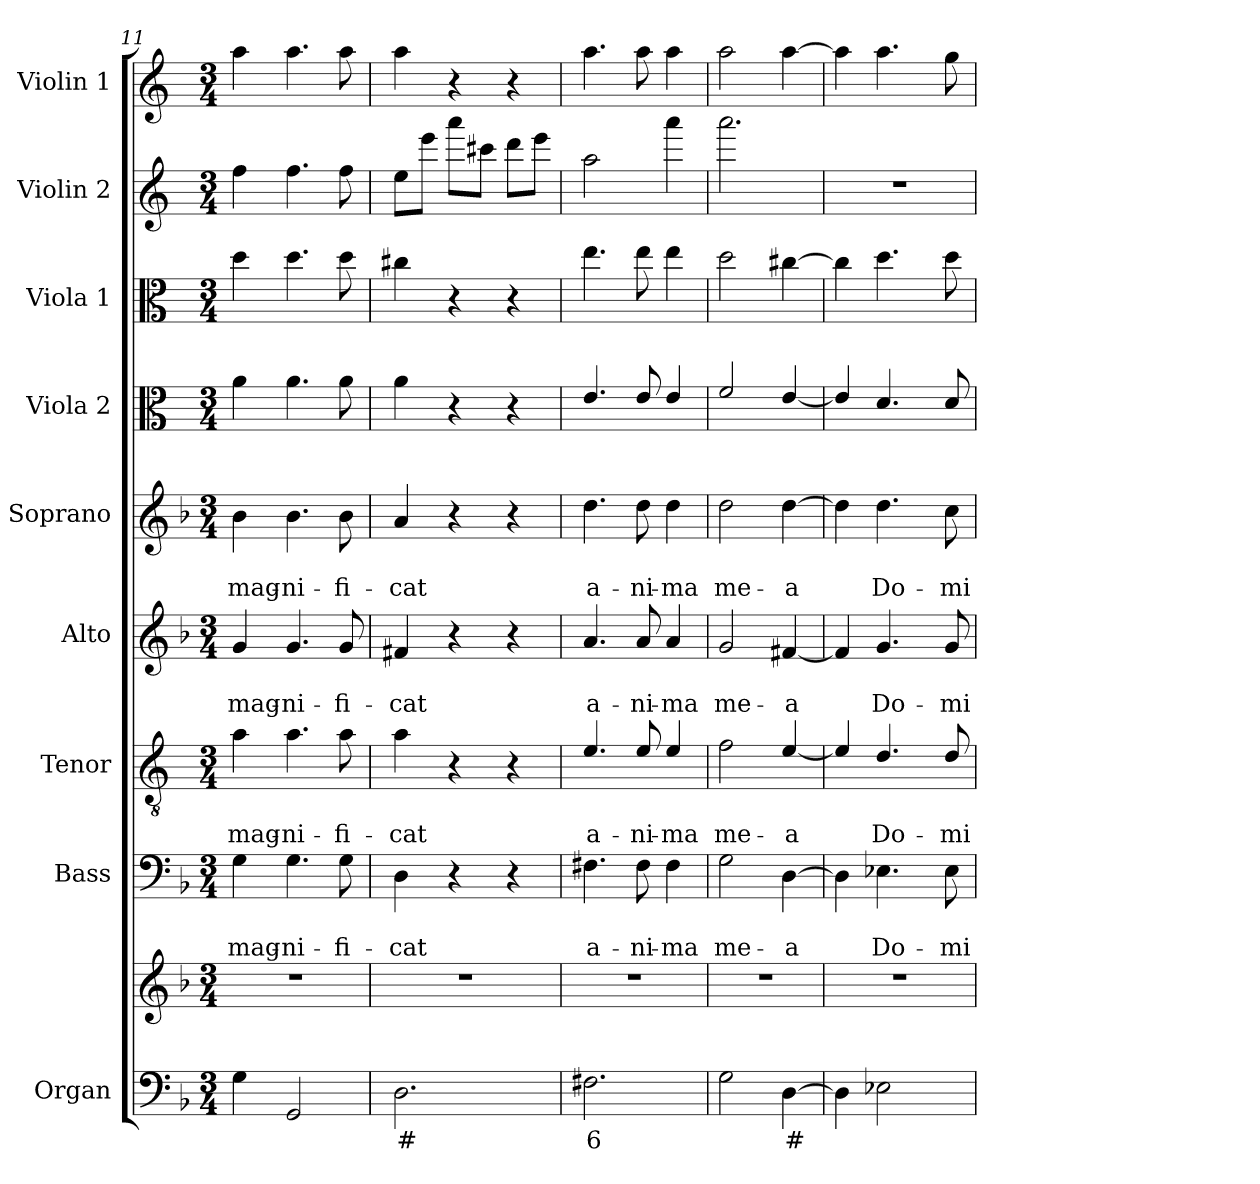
**kern	**text	**kern	**kern	**text	**text	**kern	**text	**text	**kern	**text	**text	**kern	**text	**text	**kern	**kern	**kern	**kern
*part9	*part9	*part9	*part8	*part8	*part8	*part7	*part7	*part7	*part6	*part6	*part6	*part5	*part5	*part5	*part4	*part3	*part2	*part1
*staff10	*staff10	*staff9	*staff8	*staff8	*staff8	*staff7	*staff7	*staff7	*staff6	*staff6	*staff6	*staff5	*staff5	*staff5	*staff4	*staff3	*staff2	*staff1
*I"Organ	*	*	*I"Bass	*	*	*I"Tenor	*	*	*I"Alto	*	*	*I"Soprano	*	*	*I"Viola 2	*I"Viola 1	*I"Violin 2	*I"Violin 1
*I'Org.	*	*	*I'B	*	*	*I'T	*	*	*I'A	*	*	*I'S	*	*	*I'Vla. 2	*I'Vla. 1	*I'Vln. 2	*I'Vln. 1
*clefF4	*	*clefG2	*clefF4	*	*	*clefGv2	*	*	*clefG2	*	*	*clefG2	*	*	*clefC3	*clefC3	*clefG2	*clefG2
*	*	*	*	*	*	*ITrd4c7	*	*	*	*	*	*	*	*	*ITrd4c7	*ITrd4c7	*ITrd4c7	*ITrd4c7
*k[b-]	*	*k[b-]	*k[b-]	*	*	*k[b-]	*	*	*k[b-]	*	*	*k[b-]	*	*	*k[b-]	*k[b-]	*k[b-]	*k[b-]
*F:	*	*F:	*F:	*	*	*F:	*	*	*F:	*	*	*F:	*	*	*F:	*F:	*F:	*F:
*M3/4	*	*M3/4	*M3/4	*	*	*M3/4	*	*	*M3/4	*	*	*M3/4	*	*	*M3/4	*M3/4	*M3/4	*M3/4
=11	=11	=11	=11	=11	=11	=11	=11	=11	=11	=11	=11	=11	=11	=11	=11	=11	=11	=11
!	!	!	!	!	!LO:LY:b	!	!	!LO:LY:b	!	!	!LO:LY:b	!	!	!LO:LY:b	!	!	!	!
4G\	.	2.r	4G\	.	mag-	4d\	.	mag-	4g/	.	mag-	4b-\	.	mag-	4d\	4g\	4b-\	4dd\
!	!	!	!	!	!LO:LY:b	!	!	!LO:LY:b	!	!	!LO:LY:b	!	!	!LO:LY:b	!	!	!	!
2GG/	.	.	4.G\	.	-ni-	4.d\	.	-ni-	4.g/	.	-ni-	4.b-\	.	-ni-	4.d\	4.g\	4.b-\	4.dd\
!	!	!	!	!	!LO:LY:b	!	!	!LO:LY:b	!	!	!LO:LY:b	!	!	!LO:LY:b	!	!	!	!
.	.	.	8G\	.	-fi-	8d\	.	-fi-	8g/	.	-fi-	8b-\	.	-fi-	8d\	8g\	8b-\	8dd\
=12	=12	=12	=12	=12	=12	=12	=12	=12	=12	=12	=12	=12	=12	=12	=12	=12	=12	=12
!	!LO:LY:b	!	!	!	!LO:LY:b	!	!	!LO:LY:b	!	!	!LO:LY:b	!	!	!LO:LY:b	!	!	!	!
2.D\	#	2.r	4D\	.	-cat	4d\	.	-cat	4f#X/	.	-cat	4a/	.	-cat	4d\	4f#X\	8a\L	4dd\
.	.	.	.	.	.	.	.	.	.	.	.	.	.	.	.	.	8aa\J	.
.	.	.	4r	.	.	4r	.	.	4r	.	.	4r	.	.	4r	4r	8ddd\L	4r
.	.	.	.	.	.	.	.	.	.	.	.	.	.	.	.	.	8ff#X\J	.
.	.	.	4r	.	.	4r	.	.	4r	.	.	4r	.	.	4r	4r	8gg\L	4r
.	.	.	.	.	.	.	.	.	.	.	.	.	.	.	.	.	8aa\J	.
=13	=13	=13	=13	=13	=13	=13	=13	=13	=13	=13	=13	=13	=13	=13	=13	=13	=13	=13
!	!LO:LY:b	!	!	!	!LO:LY:b	!	!	!LO:LY:b	!	!	!LO:LY:b	!	!	!LO:LY:b	!	!	!	!
2.F#X\	6	2.r	4.F#X\	.	a-	4.A/	.	a-	4.a/	.	a-	4.dd\	.	a-	4.A/	4.a\	2dd\	4.dd\
!	!	!	!	!	!LO:LY:b	!	!	!LO:LY:b	!	!	!LO:LY:b	!	!	!LO:LY:b	!	!	!	!
.	.	.	8F#\	.	-ni-	8A/	.	-ni-	8a/	.	-ni-	8dd\	.	-ni-	8A/	8a\	.	8dd\
!	!	!	!	!	!LO:LY:b	!	!	!LO:LY:b	!	!	!LO:LY:b	!	!	!LO:LY:b	!	!	!	!
.	.	.	4F#\	.	-ma	4A/	.	-ma	4a/	.	-ma	4dd\	.	-ma	4A/	4a\	4ddd\	4dd\
!!LO:LB:g=z
=14	=14	=14	=14	=14	=14	=14	=14	=14	=14	=14	=14	=14	=14	=14	=14	=14	=14	=14
!	!	!	!	!	!LO:LY:b	!	!	!LO:LY:b	!	!	!LO:LY:b	!	!	!LO:LY:b	!	!	!	!
2G\	.	2.r	2G\	.	me-	2B-\	.	me-	2g/	.	me-	2dd\	.	me-	2B-/	2g\	2.ddd\	2dd\
!	!LO:LY:b	!	!	!	!LO:LY:b	!	!	!LO:LY:b	!	!	!LO:LY:b	!	!	!LO:LY:b	!	!	!	!
[4D\	#	.	[4D\	.	-a	[4A/	.	-a	[4f#X/	.	-a	[4dd\	.	-a	[4A/	[4f#X\	.	[4dd\
=15	=15	=15	=15	=15	=15	=15	=15	=15	=15	=15	=15	=15	=15	=15	=15	=15	=15	=15
*^	*	*	*	*	*	*	*	*	*	*	*	*	*	*	*	*	*	*
4D\]	4ryy	.	2.r	4D\]	.	.	4A/]	.	.	4f#/]	.	.	4dd\]	.	.	4A/]	4f#\]	2.r	4dd\]
!	!	!	!	!	!	!LO:LY:b	!	!	!LO:LY:b	!	!	!LO:LY:b	!	!	!LO:LY:b	!	!	!	!
2E-X\	4ryy	.	.	4.E-X\	.	Do-	4.G/	.	Do-	4.g/	.	Do-	4.dd\	.	Do-	4.G/	4.g\	.	4.dd\
.	8ryy	.	.	.	.	.	.	.	.	.	.	.	.	.	.	.	.	.	.
!	!	!	!	!	!	!LO:LY:b	!	!	!LO:LY:b	!	!	!LO:LY:b	!	!	!LO:LY:b	!	!	!	!
.	8ryy	.	.	8E-\	.	-mi-	8G/	.	-mi-	8g/	.	-mi-	8cc\	.	-mi-	8G/	8g\	.	8cc\
*v	*v	*	*	*	*	*	*	*	*	*	*	*	*	*	*	*	*	*	*
=	=	=	=	=	=	=	=	=	=	=	=	=	=	=	=	=	=	=
*-	*-	*-	*-	*-	*-	*-	*-	*-	*-	*-	*-	*-	*-	*-	*-	*-	*-	*-
